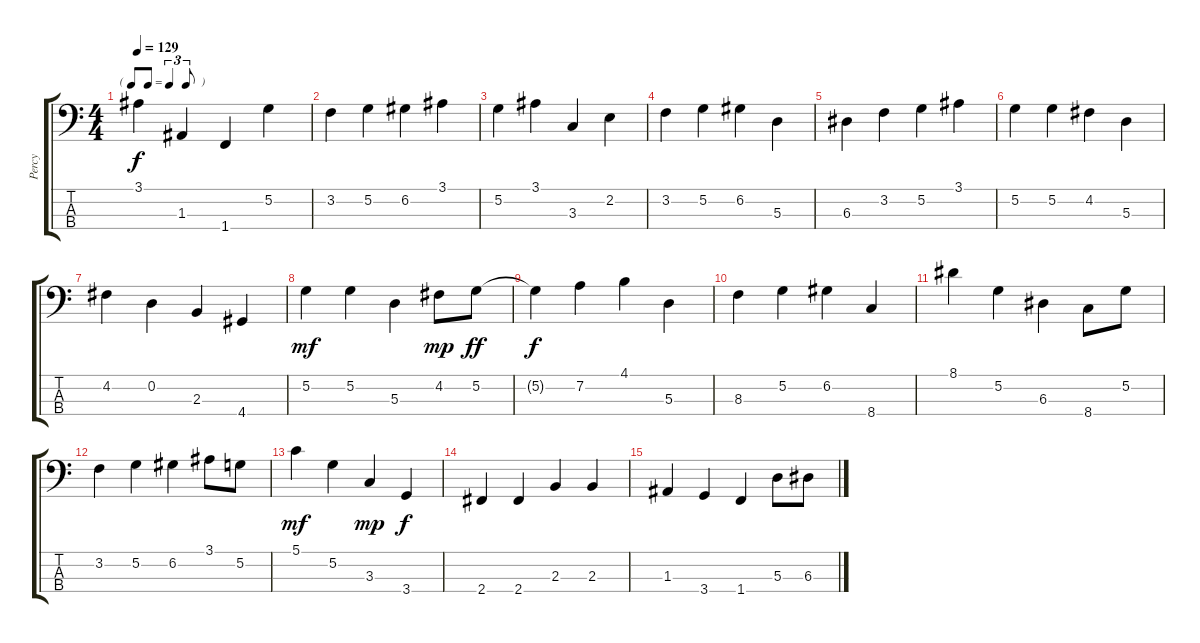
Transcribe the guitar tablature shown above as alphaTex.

\track ("Percy" "Percy") {instrument acousticbass}
\staff {score tabs}
\tuning (G2 D2 A1 E1) {hide}
\ts (4 4)
\tf triplet8th
\tempo 129
\clef f4
\ks c
3.1.4{dy f} 1.3.4 1.4.4 5.2.4 |
3.2.4 5.2.4 6.2.4 3.1.4 |
5.2.4 3.1.4 3.3.4 2.2.4 |
3.2.4 5.2.4 6.2.4 5.3.4 |
6.3.4 3.2.4 5.2.4 3.1.4 |
5.2.4 5.2.4 4.2.4 5.3.4 |
4.2.4 0.2.4 2.3.4 4.4.4 |
5.2.4{dy mf} 5.2.4 5.3.4 4.2.8{dy mp} 5.2.8{dy ff} |
5.2{t}.4{dy f} 7.2.4 4.1.4 5.3.4 |
8.3.4 5.2.4 6.2.4 8.4.4 |
8.1.4 5.2.4 6.3.4 8.4.8 5.2.8 |
3.2.4 5.2.4 6.2.4 3.1.8 5.2.8 |
5.1.4{dy mf} 5.2.4 3.3.4{dy mp} 3.4.4{dy f} |
2.4.4 2.4.4 2.3.4 2.3.4 |
1.3.4 3.4.4 1.4.4 5.3.8 6.3.8
